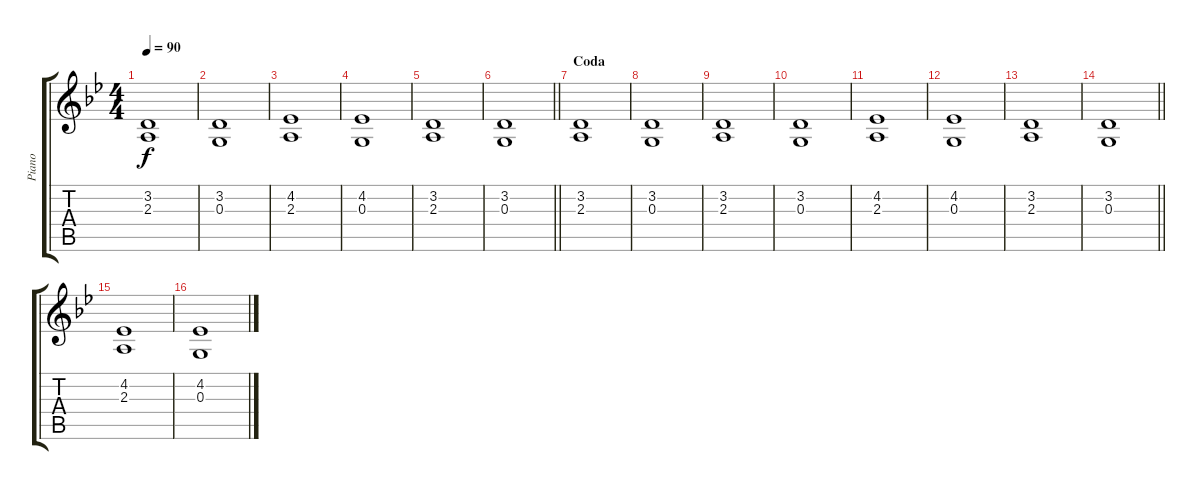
\track ("Piano" "Piano") {instrument acousticgrandpiano}
\staff {score tabs}
\tuning (E4 B3 G3 D3 A2 E2) {hide}
\ts (4 4)
\tempo 90
\clef g2
\ks bb
(3.2 2.3).1{dy f} |
(3.2 0.3).1 |
(4.2 2.3).1 |
(4.2 0.3).1 |
(3.2 2.3).1 |
\barLineRight lightlight
(3.2 0.3).1 |
\section ("" "Coda")
(3.2 2.3).1 |
(3.2 0.3).1 |
(3.2 2.3).1 |
(3.2 0.3).1 |
(4.2 2.3).1 |
(4.2 0.3).1 |
(3.2 2.3).1 |
\barLineRight lightlight
(3.2 0.3).1 |
(4.2 2.3).1 |
(4.2 0.3).1
